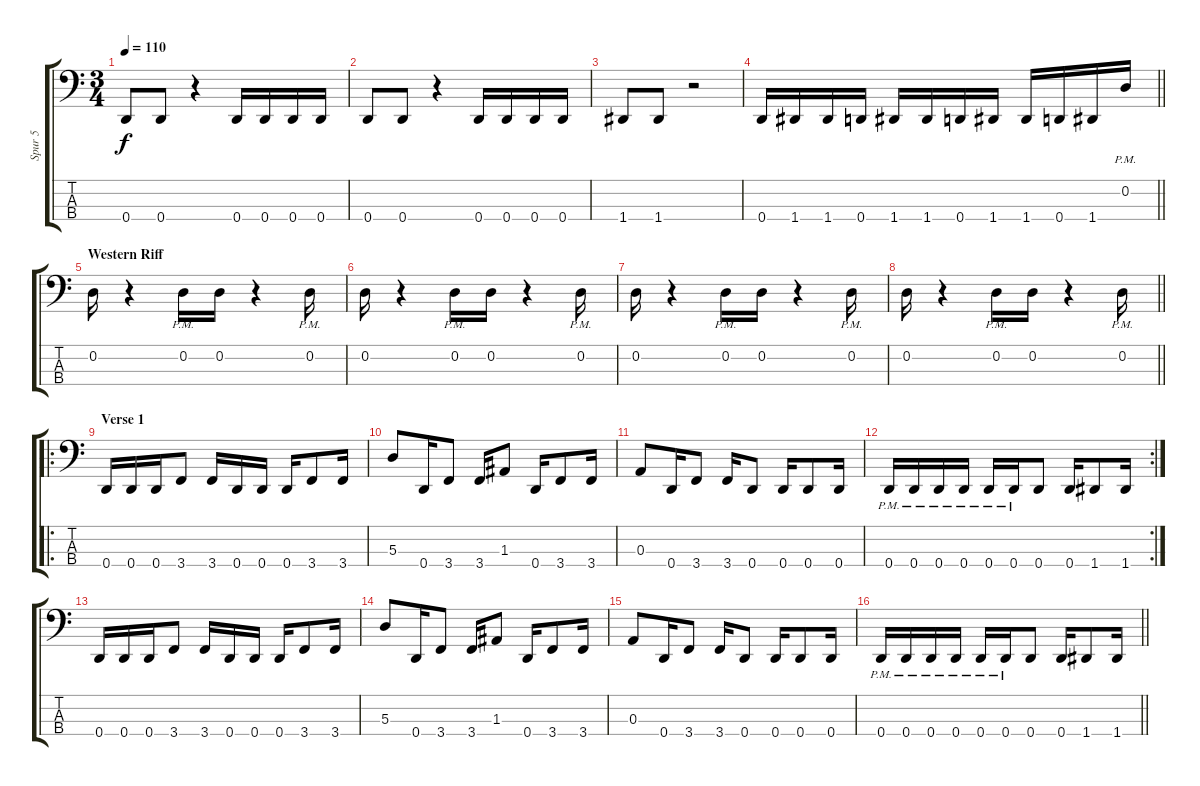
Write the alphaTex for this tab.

\track ("Spur 5" "Spur 5") {instrument electricbassfinger}
\staff {score tabs}
\tuning (G2 D2 A1 D1) {hide}
\ts (3 4)
\tempo 110
\clef f4
\ks c
0.4.8{dy f} 0.4.8 r.4 0.4.16 0.4.16 0.4.16 0.4.16 |
0.4.8 0.4.8 r.4 0.4.16 0.4.16 0.4.16 0.4.16 |
1.4.8 1.4.8 r.2 |
\barLineRight lightlight
0.4.16 1.4.16 1.4.16 0.4.16 1.4.16 1.4.16 0.4.16 1.4.16 1.4.16 0.4.16 1.4.16 0.2{pm}.16 |
\section ("" "Western Riff")
0.2.16 r.4 0.2{pm}.16 0.2.16 r.4 0.2{pm}.16 |
0.2.16 r.4 0.2{pm}.16 0.2.16 r.4 0.2{pm}.16 |
0.2.16 r.4 0.2{pm}.16 0.2.16 r.4 0.2{pm}.16 |
\barLineRight lightlight
0.2.16 r.4 0.2{pm}.16 0.2.16 r.4 0.2{pm}.16 |
\ro
\section ("" "Verse 1")
0.4.16 0.4.16 0.4.16 3.4.8 3.4.16 0.4.16 0.4.16 0.4.16 3.4.8 3.4.16 |
5.3.8 0.4.16 3.4.8 3.4.16 1.3.8 0.4.16 3.4.8 3.4.16 |
0.3.8 0.4.16 3.4.8 3.4.16 0.4.8 0.4.16 0.4.8 0.4.16 |
\rc 2
0.4{pm}.16 0.4{pm}.16 0.4{pm}.16 0.4{pm}.16 0.4{pm}.16 0.4{pm}.16 0.4.8 0.4.16 1.4.8 1.4.16 |
0.4.16 0.4.16 0.4.16 3.4.8 3.4.16 0.4.16 0.4.16 0.4.16 3.4.8 3.4.16 |
5.3.8 0.4.16 3.4.8 3.4.16 1.3.8 0.4.16 3.4.8 3.4.16 |
0.3.8 0.4.16 3.4.8 3.4.16 0.4.8 0.4.16 0.4.8 0.4.16 |
\barLineRight lightlight
0.4{pm}.16 0.4{pm}.16 0.4{pm}.16 0.4{pm}.16 0.4{pm}.16 0.4{pm}.16 0.4.8 0.4.16 1.4.8 1.4.16
